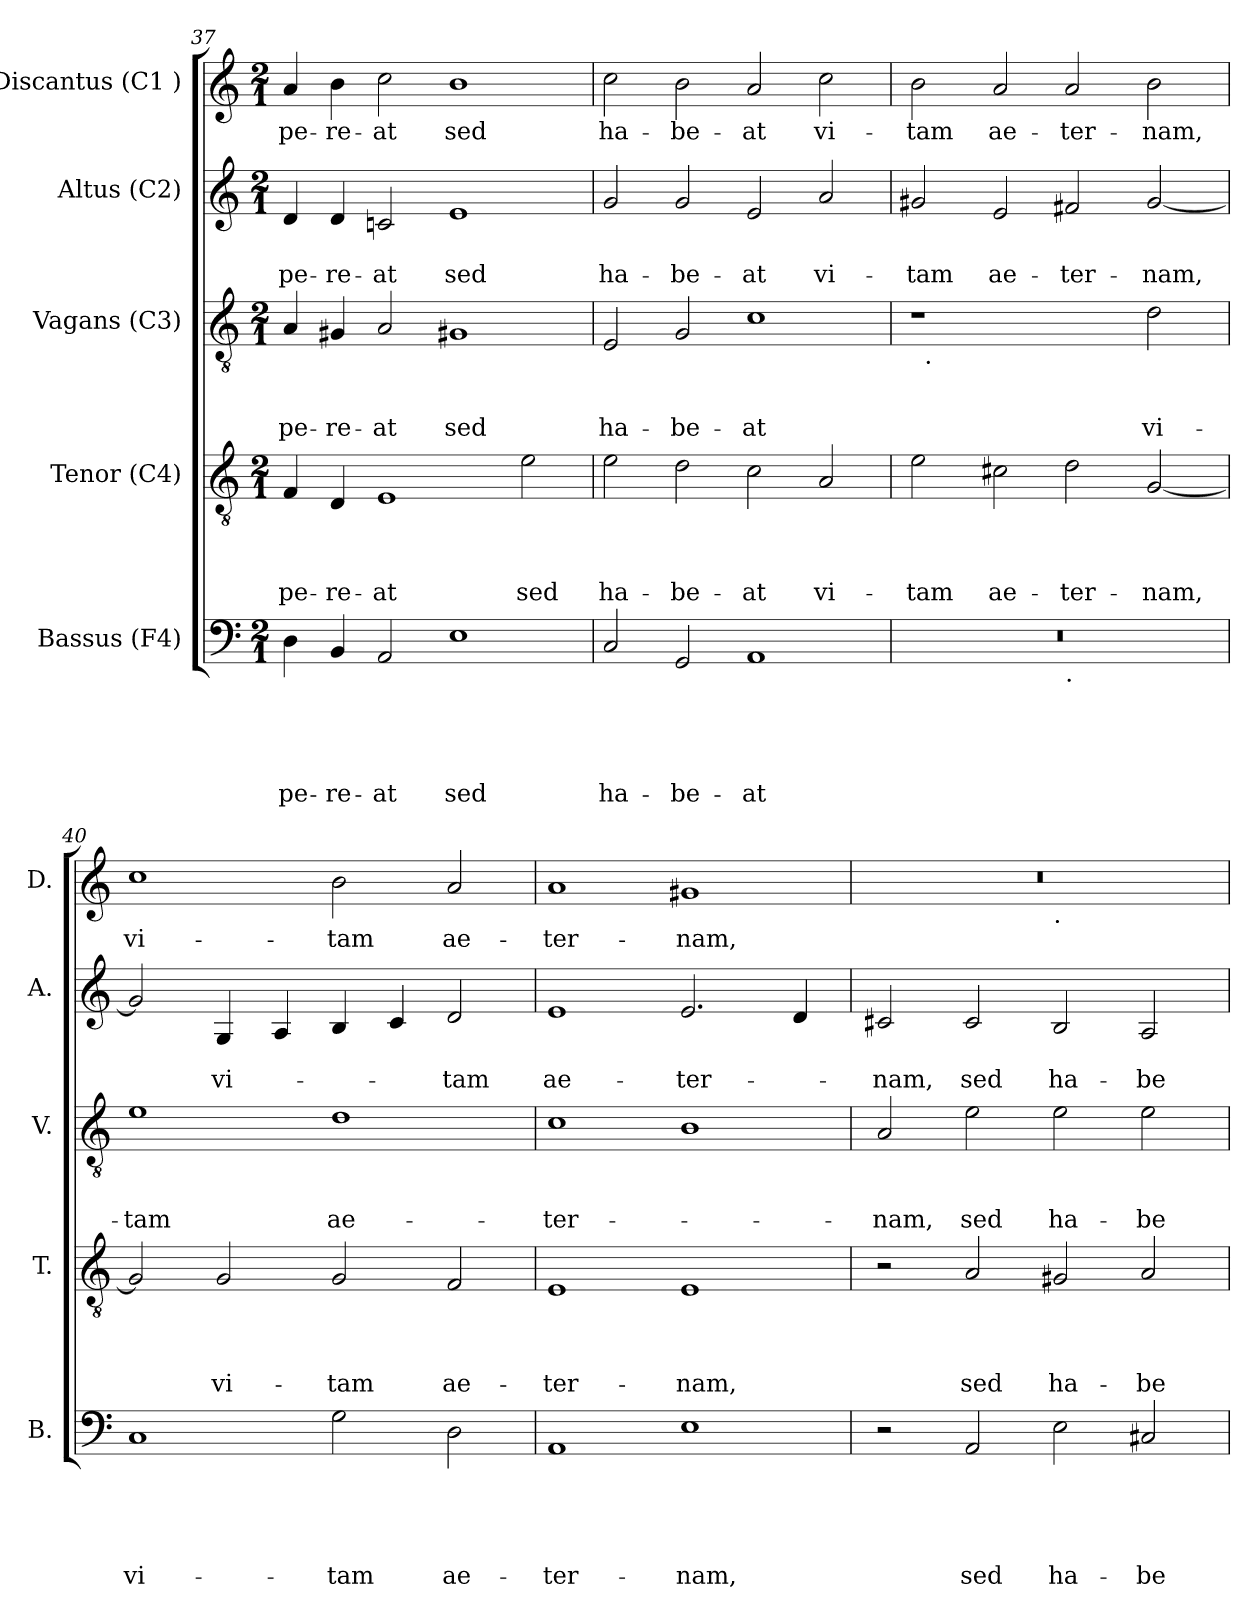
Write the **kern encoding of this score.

**kern	**text	**text	**text	**text	**text	**kern	**text	**text	**text	**text	**kern	**text	**text	**text	**kern	**text	**text	**kern	**text
*part5	*part5	*part5	*part5	*part5	*part5	*part4	*part4	*part4	*part4	*part4	*part3	*part3	*part3	*part3	*part2	*part2	*part2	*part1	*part1
*staff5	*staff5	*staff5	*staff5	*staff5	*staff5	*staff4	*staff4	*staff4	*staff4	*staff4	*staff3	*staff3	*staff3	*staff3	*staff2	*staff2	*staff2	*staff1	*staff1
*I"Bassus (F4)	*	*	*	*	*	*I"Tenor (C4)	*	*	*	*	*I"Vagans (C3)	*	*	*	*I"Altus (C2)	*	*	*I"Discantus (C1 )	*
*I'B.	*	*	*	*	*	*I'T.	*	*	*	*	*I'V.	*	*	*	*I'A.	*	*	*I'D.	*
!!LO:PB:g=z
*clefF4	*	*	*	*	*	*clefGv2	*	*	*	*	*clefGv2	*	*	*	*clefG2	*	*	*clefG2	*
*k[]	*	*	*	*	*	*k[]	*	*	*	*	*k[]	*	*	*	*k[]	*	*	*k[]	*
*C:	*	*	*	*	*	*C:	*	*	*	*	*C:	*	*	*	*C:	*	*	*C:	*
*M2/1	*	*	*	*	*	*M2/1	*	*	*	*	*M2/1	*	*	*	*M2/1	*	*	*M2/1	*
=37	=37	=37	=37	=37	=37	=37	=37	=37	=37	=37	=37	=37	=37	=37	=37	=37	=37	=37	=37
!	!	!	!	!	!LO:LY:b	!	!	!	!	!LO:LY:b	!	!	!	!LO:LY:b	!	!	!LO:LY:b	!	!LO:LY:b
4D\	.	.	.	.	pe-	4F/	.	.	.	pe-	4A/	.	.	pe-	4d/	.	pe-	4a/	pe-
!	!	!	!	!	!LO:LY:b	!	!	!	!	!LO:LY:b	!	!	!	!LO:LY:b	!	!	!LO:LY:b	!	!LO:LY:b
4BB/	.	.	.	.	-re-	4D/	.	.	.	-re-	4G#X/	.	.	-re-	4d/	.	-re-	4b\	-re-
!	!	!	!	!	!LO:LY:b	!	!	!	!	!LO:LY:b	!	!	!	!LO:LY:b	!	!	!LO:LY:b	!	!LO:LY:b
2AA/	.	.	.	.	-at	1E	.	.	.	-at	2A/	.	.	-at	2cn/	.	-at	2cc\	-at
!	!	!	!	!	!LO:LY:b	!	!	!	!	!	!	!	!	!LO:LY:b	!	!	!LO:LY:b	!	!LO:LY:b
1E	.	.	.	.	sed	.	.	.	.	.	1G#X	.	.	sed	1e	.	sed	1b	sed
!	!	!	!	!	!	!	!	!	!	!LO:LY:b	!	!	!	!	!	!	!	!	!
.	.	.	.	.	.	2e\	.	.	.	sed	.	.	.	.	.	.	.	.	.
=38	=38	=38	=38	=38	=38	=38	=38	=38	=38	=38	=38	=38	=38	=38	=38	=38	=38	=38	=38
!	!	!	!	!	!LO:LY:b	!	!	!	!	!LO:LY:b	!	!	!	!LO:LY:b	!	!	!LO:LY:b	!	!LO:LY:b
2C/	.	.	.	.	ha-	2e\	.	.	.	ha-	2E/	.	.	ha-	2g/	.	ha-	2cc\	ha-
!	!	!	!	!	!LO:LY:b	!	!	!	!	!LO:LY:b	!	!	!	!LO:LY:b	!	!	!LO:LY:b	!	!LO:LY:b
2GG/	.	.	.	.	-be-	2d\	.	.	.	-be-	2G/	.	.	-be-	2g/	.	-be-	2b\	-be-
!	!	!	!	!	!LO:LY:b	!	!	!	!	!LO:LY:b	!	!	!	!LO:LY:b	!	!	!LO:LY:b	!	!LO:LY:b
1AA	.	.	.	.	-at	2c\	.	.	.	-at	1c	.	.	-at	2e/	.	-at	2a/	-at
!	!	!	!	!	!	!	!	!	!	!LO:LY:b	!	!	!	!	!	!	!LO:LY:b	!	!LO:LY:b
.	.	.	.	.	.	2A/	.	.	.	vi-	.	.	.	.	2a/	.	vi-	2cc\	vi-
=39	=39	=39	=39	=39	=39	=39	=39	=39	=39	=39	=39	=39	=39	=39	=39	=39	=39	=39	=39
!	!	!	!	!	!	!	!	!	!	!LO:LY:b	!	!	!	!	!	!	!LO:LY:b	!	!LO:LY:b
*^	*	*	*	*	*	*	*	*	*	*	*^	*	*	*	*	*	*	*	*
0r	1ryy	.	.	.	.	.	2e\	.	.	.	-tam	1r	32ryy	.	.	.	2g#X/	.	-tam	2b\	-tam
!	!	!	!	!	!	!	!	!	!	!	!	!	!LO:TX:b:t=.	!	!	!	!	!	!	!	!
.	.	.	.	.	.	.	.	.	.	.	.	.	1ryy	.	.	.	.	.	.	.	.
!	!	!	!	!	!	!	!	!	!	!	!LO:LY:b	!	!	!	!	!	!	!	!LO:LY:b	!	!LO:LY:b
.	.	.	.	.	.	.	2c#X\	.	.	.	ae-	.	.	.	.	.	2e/	.	ae-	2a/	ae-
!	!LO:TX:b:t=.	!	!	!	!	!	!	!	!	!	!	!	!	!	!	!	!	!	!	!	!
!	!	!	!	!	!	!	!	!	!	!	!LO:LY:b	!	!	!	!	!	!	!	!LO:LY:b	!	!LO:LY:b
.	1ryy	.	.	.	.	.	2d\	.	.	.	-ter-	2ryy	.	.	.	.	2f#X/	.	-ter-	2a/	-ter-
.	.	.	.	.	.	.	.	.	.	.	.	.	2ryy	.	.	.	.	.	.	.	.
!	!	!	!	!	!	!	!	!	!	!	!LO:LY:b	!	!	!	!	!LO:LY:b	!	!	!LO:LY:b	!	!LO:LY:b
.	.	.	.	.	.	.	[<2G/	.	.	.	-nam,	2d\	.	.	.	vi-	[<2g#/	.	-nam,	2b\	-nam,
.	.	.	.	.	.	.	.	.	.	.	.	.	4...ryy	.	.	.	.	.	.	.	.
=40	=40	=40	=40	=40	=40	=40	=40	=40	=40	=40	=40	=40	=40	=40	=40	=40	=40	=40	=40	=40	=40
!	!	!	!	!	!	!LO:LY:b	!	!	!	!	!	!	!	!	!	!LO:LY:b	!	!	!	!	!LO:LY:b
*v	*v	*	*	*	*	*	*	*	*	*	*	*v	*v	*	*	*	*	*	*	*	*
1C	.	.	.	.	vi-	2G/]	.	.	.	.	1e	.	.	-tam	2g#/]	.	.	1cc	vi-
!	!	!	!	!	!	!	!	!	!	!LO:LY:b	!	!	!	!	!	!	!LO:LY:b	!	!
.	.	.	.	.	.	2G/	.	.	.	vi-	.	.	.	.	4G/	.	vi-	.	.
.	.	.	.	.	.	.	.	.	.	.	.	.	.	.	4A/	.	.	.	.
!	!	!	!	!	!LO:LY:b	!	!	!	!	!LO:LY:b	!	!	!	!LO:LY:b	!	!	!	!	!LO:LY:b
2G\	.	.	.	.	-tam	2G/	.	.	.	-tam	1d	.	.	ae-	4B/	.	.	2b\	-tam
.	.	.	.	.	.	.	.	.	.	.	.	.	.	.	4c/	.	.	.	.
!	!	!	!	!	!LO:LY:b	!	!	!	!	!LO:LY:b	!	!	!	!	!	!	!LO:LY:b	!	!LO:LY:b
2D\	.	.	.	.	ae-	2F/	.	.	.	ae-	.	.	.	.	2d/	.	-tam	2a/	ae-
!!LO:LB:g=z
=41	=41	=41	=41	=41	=41	=41	=41	=41	=41	=41	=41	=41	=41	=41	=41	=41	=41	=41	=41
!	!	!	!	!	!LO:LY:b	!	!	!	!	!LO:LY:b	!	!	!	!LO:LY:b	!	!	!LO:LY:b	!	!LO:LY:b
1AA	.	.	.	.	-ter-	1E	.	.	.	-ter-	1c	.	.	-ter-	1e	.	ae-	1a	-ter-
!	!	!	!	!	!LO:LY:b	!	!	!	!	!LO:LY:b	!	!	!	!	!	!	!LO:LY:b	!	!LO:LY:b
1E	.	.	.	.	-nam,	1E	.	.	.	-nam,	1B	.	.	.	2.e/	.	-ter-	1g#X	-nam,
.	.	.	.	.	.	.	.	.	.	.	.	.	.	.	4d/	.	.	.	.
=42	=42	=42	=42	=42	=42	=42	=42	=42	=42	=42	=42	=42	=42	=42	=42	=42	=42	=42	=42
!	!	!	!	!	!	!	!	!	!	!	!	!	!	!LO:LY:b	!	!	!LO:LY:b	!	!
*	*	*	*	*	*	*	*	*	*	*	*	*	*	*	*	*	*	*^	*
2r	.	.	.	.	.	2r	.	.	.	.	2A/	.	.	-nam,	2c#X/	.	-nam,	0r	1ryy	.
!	!	!	!	!	!LO:LY:b	!	!	!	!	!LO:LY:b	!	!	!	!LO:LY:b	!	!	!LO:LY:b	!	!	!
2AA/	.	.	.	.	sed	2A/	.	.	.	sed	2e\	.	.	sed	2c#/	.	sed	.	.	.
!	!	!	!	!	!	!	!	!	!	!	!	!	!	!	!	!	!	!	!LO:TX:b:t=.	!
!	!	!	!	!	!LO:LY:b	!	!	!	!	!LO:LY:b	!	!	!	!LO:LY:b	!	!	!LO:LY:b	!	!	!
2E\	.	.	.	.	ha-	2G#X/	.	.	.	ha-	2e\	.	.	ha-	2B/	.	ha-	.	1ryy	.
!	!	!	!	!	!LO:LY:b	!	!	!	!	!LO:LY:b	!	!	!	!LO:LY:b	!	!	!LO:LY:b	!	!	!
2C#X/	.	.	.	.	-be-	2A/	.	.	.	-be-	2e\	.	.	-be-	2A/	.	-be-	.	.	.
*	*	*	*	*	*	*	*	*	*	*	*	*	*	*	*	*	*	*v	*v	*
=	=	=	=	=	=	=	=	=	=	=	=	=	=	=	=	=	=	=	=
*-	*-	*-	*-	*-	*-	*-	*-	*-	*-	*-	*-	*-	*-	*-	*-	*-	*-	*-	*-
